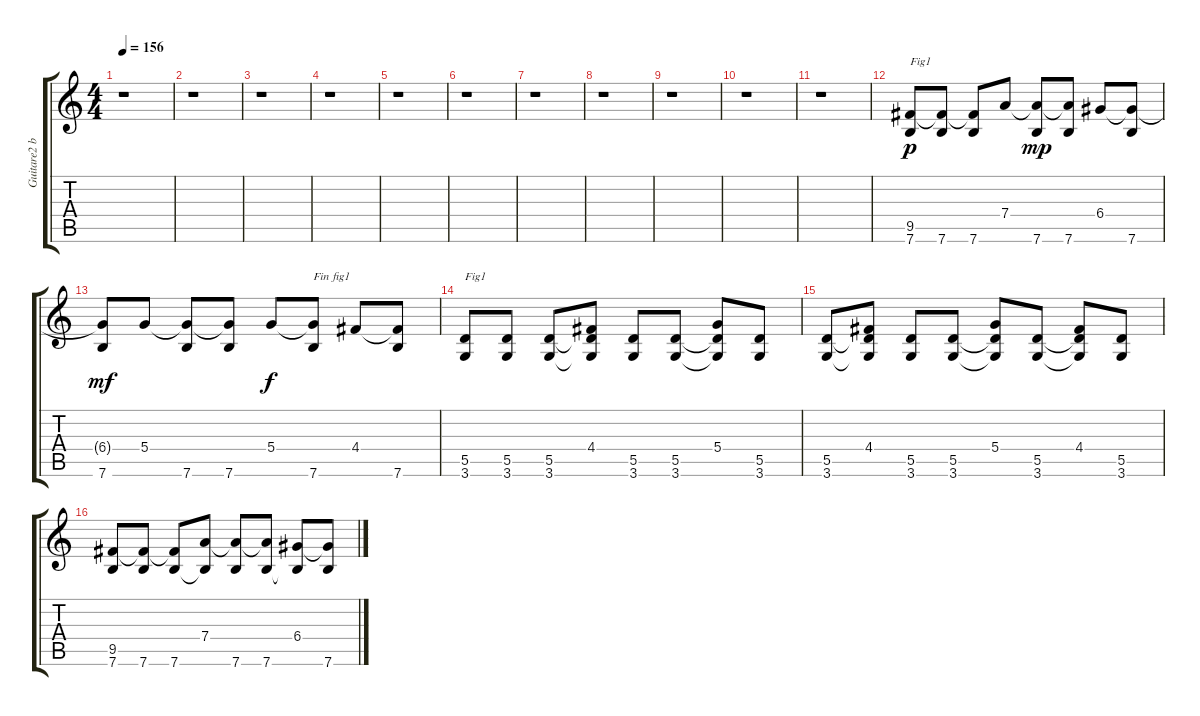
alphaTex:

\track ("Guitare2 bis" "Guitare2 b") {instrument banjo}
\staff {score tabs}
\tuning (E4 B3 G3 D3 A2 E2) {hide}
\displaytranspose 12
\ts (4 4)
\tempo 156
\clef g2
\ks c
r.1{dy f} |
r.1 |
r.1 |
r.1 |
r.1 |
r.1 |
r.1 |
r.1 |
r.1 |
r.1 |
r.1 |
(9.5 7.6).8{txt "Fig1" dy p} (9.5{t} 7.6).8 (9.5{t} 7.6).8 7.4.8 (7.4{t} 7.6).8{dy mp} (7.4{t} 7.6).8 6.4.8 (6.4{t} 7.6).8 |
(6.4{t} 7.6).8{dy mf} 5.4.8 (5.4{t} 7.6).8 (5.4{t} 7.6).8 5.4.8{dy f} (5.4{t} 7.6).8{txt "Fin fig1"} 4.4.8 (4.4{t} 7.6).8 |
(5.5 3.6).8{txt "Fig1"} (5.5 3.6).8 (5.5 3.6).8 (4.4 5.5{t} 3.6{t}).8 (5.5 3.6).8 (5.5 3.6).8 (5.4 5.5{t} 3.6{t}).8 (5.5 3.6).8 |
(5.5 3.6).8 (4.4 5.5{t} 3.6{t}).8 (5.5 3.6).8 (5.5 3.6).8 (5.4 5.5{t} 3.6{t}).8 (5.5 3.6).8 (4.4 5.5{t} 3.6{t}).8 (5.5 3.6).8 |
(9.5 7.6).8 (9.5{t} 7.6).8 (9.5{t} 7.6).8 (7.4 7.6{t}).8 (7.4{t} 7.6).8 (7.4{t} 7.6).8 (6.4 7.6{t}).8 (6.4{t} 7.6).8
